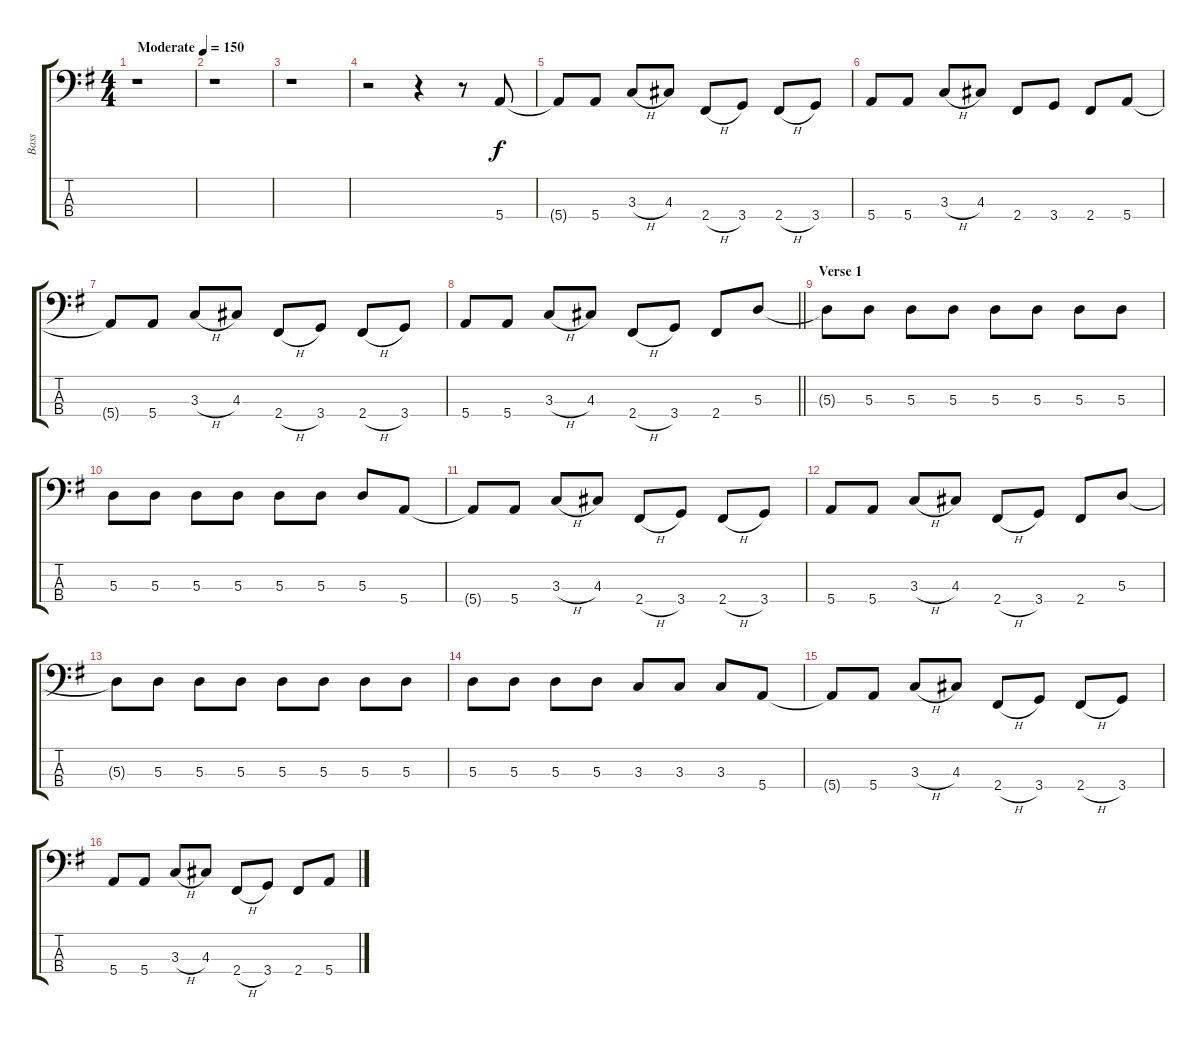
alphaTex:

\track ("Bass" "Bass") {instrument electricbassfinger}
\staff {score tabs}
\tuning (G2 D2 A1 E1) {hide}
\ts (4 4)
\tempo (150 "Moderate")
\clef f4
\ks g
r.1{dy f instrument electricbassfinger} |
r.1 |
r.1 |
r.2 r.4 r.8 5.4.8 |
5.4{t}.8 5.4.8 3.3{h}.8 4.3.8 2.4{h}.8 3.4.8 2.4{h}.8 3.4.8 |
5.4.8 5.4.8 3.3{h}.8 4.3.8 2.4.8 3.4.8 2.4.8 5.4.8 |
5.4{t}.8 5.4.8 3.3{h}.8 4.3.8 2.4{h}.8 3.4.8 2.4{h}.8 3.4.8 |
\barLineRight lightlight
5.4.8 5.4.8 3.3{h}.8 4.3.8 2.4{h}.8 3.4.8 2.4.8 5.3.8 |
\section ("" "Verse 1")
5.3{t}.8 5.3.8 5.3.8 5.3.8 5.3.8 5.3.8 5.3.8 5.3.8 |
5.3.8 5.3.8 5.3.8 5.3.8 5.3.8 5.3.8 5.3.8 5.4.8 |
5.4{t}.8 5.4.8 3.3{h}.8 4.3.8 2.4{h}.8 3.4.8 2.4{h}.8 3.4.8 |
5.4.8 5.4.8 3.3{h}.8 4.3.8 2.4{h}.8 3.4.8 2.4.8 5.3.8 |
5.3{t}.8 5.3.8 5.3.8 5.3.8 5.3.8 5.3.8 5.3.8 5.3.8 |
5.3.8 5.3.8 5.3.8 5.3.8 3.3.8 3.3.8 3.3.8 5.4.8 |
5.4{t}.8 5.4.8 3.3{h}.8 4.3.8 2.4{h}.8 3.4.8 2.4{h}.8 3.4.8 |
5.4.8 5.4.8 3.3{h}.8 4.3.8 2.4{h}.8 3.4.8 2.4.8 5.4.8
